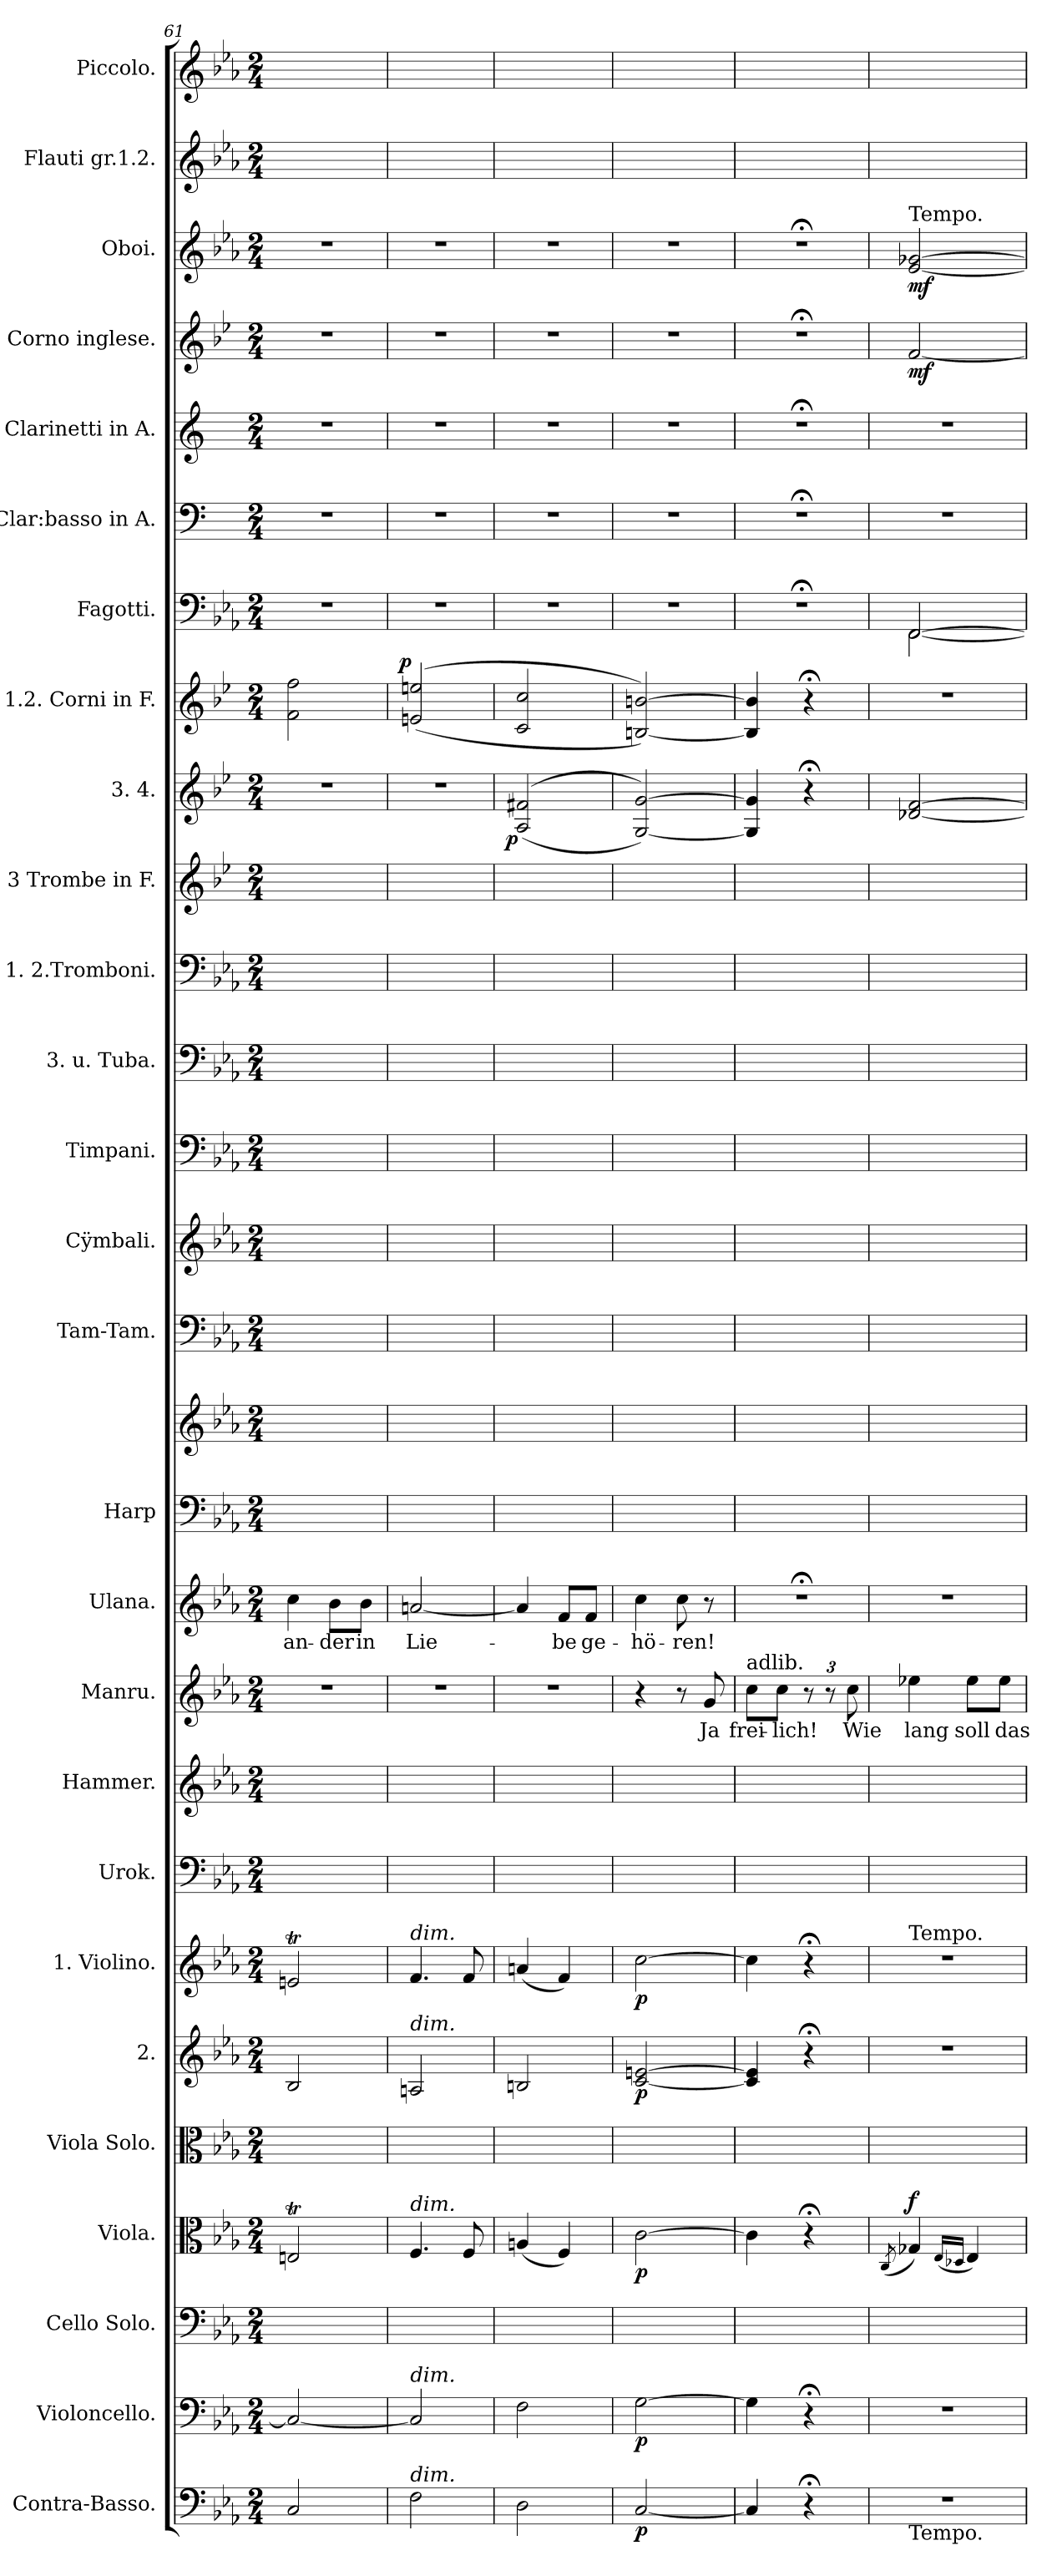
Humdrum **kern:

**kern	**dynam	**kern	**dynam	**kern	**kern	**dynam	**kern	**kern	**dynam	**kern	**dynam	**kern	**kern	**kern	**text	**kern	**text	**kern	**kern	**kern	**kern	**kern	**kern	**kern	**kern	**kern	**dynam	**kern	**dynam	**kern	**kern	**kern	**kern	**dynam	**kern	**dynam	**kern	**kern
*part27	*part27	*part26	*part26	*part25	*part24	*part24	*part23	*part22	*part22	*part21	*part21	*part20	*part19	*part18	*part18	*part17	*part17	*part16	*part16	*part15	*part14	*part13	*part12	*part11	*part10	*part9	*part9	*part8	*part8	*part7	*part6	*part5	*part4	*part4	*part3	*part3	*part2	*part1
*staff28	*staff28	*staff27	*staff27	*staff26	*staff25	*staff25	*staff24	*staff23	*staff23	*staff22	*staff22	*staff21	*staff20	*staff19	*staff19	*staff18	*staff18	*staff17	*staff16	*staff15	*staff14	*staff13	*staff12	*staff11	*staff10	*staff9	*staff9	*staff8	*staff8	*staff7	*staff6	*staff5	*staff4	*staff4	*staff3	*staff3	*staff2	*staff1
*I"Contra-Basso.	*	*I"Violoncello.	*	*I"Cello Solo.	*I"Viola.	*	*I"Viola Solo.	*I"2.	*	*I"1. Violino.	*	*I"Urok.	*I"Hammer.	*I"Manru.	*	*I"Ulana.	*	*I"Harp	*	*I"Tam-Tam.	*I"Cÿmbali.	*I"Timpani.	*I"3. u. Tuba.	*I"1. 2.Tromboni.	*I"3 Trombe in F.	*I"3. 4.	*	*I"1.2. Corni in F.	*	*I"Fagotti.	*I"Clar:basso in A.	*I"Clarinetti in A.	*I"Corno inglese.	*	*I"Oboi.	*	*I"Flauti gr.1.2.	*I"Piccolo.
*I'C.-B.	*	*I'Vcll.	*	*	*I'Vl.	*	*I'Vla	*	*	*I'1. Viol.	*	*	*	*	*	*	*	*I'Hp	*	*	*	*I'Timp.	*I'3.u. Tub.	*I'1.2. Tromb.	*I'Trombe.	*	*	*I'1.2. Corn.	*	*I'Fag.	*I'basso.	*I'1.2. Clar.A.	*I'Cor.ingl.	*	*I'Ob.	*	*I'Fl.	*
*clefF4	*	*clefF4	*	*clefF4	*clefC3	*	*clefC3	*clefG2	*	*clefG2	*	*clefF4	*clefG2	*clefG2	*	*clefG2	*	*clefF4	*clefG2	*clefF4	*clefG2	*clefF4	*clefF4	*clefF4	*clefG2	*clefG2	*	*clefG2	*	*clefF4	*clefF4	*clefG2	*clefG2	*	*clefG2	*	*clefG2	*clefG2
*	*	*	*	*	*	*	*	*	*	*	*	*	*	*	*	*	*	*	*	*	*	*	*	*	*ITrd-3c-5	*ITrd4c7	*	*ITrd4c7	*	*	*ITrd2c3	*ITrd2c3	*ITrd4c7	*	*	*	*	*
*k[b-e-a-]	*	*k[b-e-a-]	*	*k[b-e-a-]	*k[b-e-a-]	*	*k[b-e-a-]	*k[b-e-a-]	*	*k[b-e-a-]	*	*k[b-e-a-]	*k[b-e-a-]	*k[b-e-a-]	*	*k[b-e-a-]	*	*k[b-e-a-]	*k[b-e-a-]	*k[b-e-a-]	*k[b-e-a-]	*k[b-e-a-]	*k[b-e-a-]	*k[b-e-a-]	*k[b-e-a-]	*k[b-e-a-]	*	*k[b-e-a-]	*	*k[b-e-a-]	*k[f#c#g#]	*k[f#c#g#]	*k[b-e-a-]	*	*k[b-e-a-]	*	*k[b-e-a-]	*k[b-e-a-]
*M2/4	*	*M2/4	*	*M2/4	*M2/4	*	*M2/4	*M2/4	*	*M2/4	*	*M2/4	*M2/4	*M2/4	*	*M2/4	*	*M2/4	*M2/4	*M2/4	*M2/4	*M2/4	*M2/4	*M2/4	*M2/4	*M2/4	*	*M2/4	*	*M2/4	*M2/4	*M2/4	*M2/4	*	*M2/4	*	*M2/4	*M2/4
=61	=61	=61	=61	=61	=61	=61	=61	=61	=61	=61	=61	=61	=61	=61	=61	=61	=61	=61	=61	=61	=61	=61	=61	=61	=61	=61	=61	=61	=61	=61	=61	=61	=61	=61	=61	=61	=61	=61
2C/	.	2C/_	.	2ryy	2Ent/	.	2ryy	2B-/	.	2ent/	.	2ryy	2ryy	2r	.	4cc\	-an-	2ryy	2ryy	2ryy	2ryy	2ryy	2ryy	2ryy	2ryy	2r	.	2B-\ 2b-\	.	2r	2r	2r	2r	.	2r	.	2ryy	2ryy
.	.	.	.	.	.	.	.	.	.	.	.	.	.	.	.	8b-\L	-der	.	.	.	.	.	.	.	.	.	.	.	.	.	.	.	.	.	.	.	.	.
.	.	.	.	.	.	.	.	.	.	.	.	.	.	.	.	8b-\J	in	.	.	.	.	.	.	.	.	.	.	.	.	.	.	.	.	.	.	.	.	.
=62	=62	=62	=62	=62	=62	=62	=62	=62	=62	=62	=62	=62	=62	=62	=62	=62	=62	=62	=62	=62	=62	=62	=62	=62	=62	=62	=62	=62	=62	=62	=62	=62	=62	=62	=62	=62	=62	=62
!	!	!	!	!	!	!	!	!	!	!LO:TX:i:t=dim.	!	!	!	!	!	!	!	!	!	!	!	!	!	!	!	!	!	!	!	!	!	!	!	!	!	!	!	!
!	!	!	!	!	!	!	!	!LO:TX:i:t=dim.	!	!	!	!	!	!	!	!	!	!	!	!	!	!	!	!	!	!	!	!	!	!	!	!	!	!	!	!	!	!
!	!	!	!	!	!LO:TX:i:t=dim.	!	!	!	!	!	!	!	!	!	!	!	!	!	!	!	!	!	!	!	!	!	!	!	!	!	!	!	!	!	!	!	!	!
!	!	!LO:TX:i:t=dim.	!	!	!	!	!	!	!	!	!	!	!	!	!	!	!	!	!	!	!	!	!	!	!	!	!	!	!	!	!	!	!	!	!	!	!	!
!LO:TX:i:t=dim.	!	!	!	!	!	!	!	!	!	!	!	!	!	!	!	!	!	!	!	!	!	!	!	!	!	!	!	!	!	!	!	!	!	!	!	!	!	!
!	!	!	!	!	!	!	!	!	!	!	!	!	!	!	!	!	!	!	!	!	!	!	!	!	!	!	!	!	!LO:DY:a:rj	!	!	!	!	!	!	!	!	!
2F\	.	2C/]	.	2ryy	4.F/	.	2ryy	2An/	.	4.f/	.	2ryy	2ryy	2r	.	[2an/	Lie-	2ryy	2ryy	2ryy	2ryy	2ryy	2ryy	2ryy	2ryy	2r	.	(<(>2An/ 2an/	p	2r	2r	2r	2r	.	2r	.	2ryy	2ryy
.	.	.	.	.	8F/	.	.	.	.	8f/	.	.	.	.	.	.	.	.	.	.	.	.	.	.	.	.	.	.	.	.	.	.	.	.	.	.	.	.
=63	=63	=63	=63	=63	=63	=63	=63	=63	=63	=63	=63	=63	=63	=63	=63	=63	=63	=63	=63	=63	=63	=63	=63	=63	=63	=63	=63	=63	=63	=63	=63	=63	=63	=63	=63	=63	=63	=63
!	!	!	!	!	!	!	!	!	!	!	!	!	!	!	!	!	!	!	!	!	!	!	!	!	!	!	!LO:DY:b:rj	!	!	!	!	!	!	!	!	!	!	!
2D\	.	2F\	.	2ryy	(4An/	.	2ryy	2Bn/	.	(4an/	.	2ryy	2ryy	2r	.	4a/]	.	2ryy	2ryy	2ryy	2ryy	2ryy	2ryy	2ryy	2ryy	(<(>2D/ 2Bn/	p	2F/ 2f/	.	2r	2r	2r	2r	.	2r	.	2ryy	2ryy
.	.	.	.	.	4F/)	.	.	.	.	4f/)	.	.	.	.	.	8f/L	-be	.	.	.	.	.	.	.	.	.	.	.	.	.	.	.	.	.	.	.	.	.
.	.	.	.	.	.	.	.	.	.	.	.	.	.	.	.	8f/J	ge-	.	.	.	.	.	.	.	.	.	.	.	.	.	.	.	.	.	.	.	.	.
=64	=64	=64	=64	=64	=64	=64	=64	=64	=64	=64	=64	=64	=64	=64	=64	=64	=64	=64	=64	=64	=64	=64	=64	=64	=64	=64	=64	=64	=64	=64	=64	=64	=64	=64	=64	=64	=64	=64
[2C/	p	[2G\	p	2ryy	[2c\	p	2ryy	[2c/ [2en/	p	[2cc\	p	2ryy	2ryy	4r	.	4cc\	-hö-	2ryy	2ryy	2ryy	2ryy	2ryy	2ryy	2ryy	2ryy	[2C/ [2c/))	.	[2En/ [2en/))	.	2r	2r	2r	2r	.	2r	.	2ryy	2ryy
.	.	.	.	.	.	.	.	.	.	.	.	.	.	8r	.	8cc\	-ren!	.	.	.	.	.	.	.	.	.	.	.	.	.	.	.	.	.	.	.	.	.
.	.	.	.	.	.	.	.	.	.	.	.	.	.	8g/	Ja	8r	.	.	.	.	.	.	.	.	.	.	.	.	.	.	.	.	.	.	.	.	.	.
=65	=65	=65	=65	=65	=65	=65	=65	=65	=65	=65	=65	=65	=65	=65	=65	=65	=65	=65	=65	=65	=65	=65	=65	=65	=65	=65	=65	=65	=65	=65	=65	=65	=65	=65	=65	=65	=65	=65
!	!	!	!	!	!	!	!	!	!	!	!	!	!	!LO:TX:a:t=adlib.	!	!	!	!	!	!	!	!	!	!	!	!	!	!	!	!	!	!	!	!	!	!	!	!
4C/]	.	4G\]	.	2ryy	4c\]	.	2ryy	4c]/ 4e]/	.	4cc\]	.	2ryy	2ryy	8cc\L	frei-	2r;<	.	2ryy	2ryy	2ryy	2ryy	2ryy	2ryy	2ryy	2ryy	4C]/ 4c]/	.	4E]/ 4e]/	.	2r;<	2r;<	2r;<	2r;<	.	2r;<	.	2ryy	2ryy
.	.	.	.	.	.	.	.	.	.	.	.	.	.	8cc\J	-lich!	.	.	.	.	.	.	.	.	.	.	.	.	.	.	.	.	.	.	.	.	.	.	.
*	*	*	*	*	*	*	*	*	*	*	*	*	*	*Xbrackettup	*	*	*	*	*	*	*	*	*	*	*	*	*	*	*	*	*	*	*	*	*	*	*	*
4r;<	.	4r;<	.	.	4r;<	.	.	4r;<	.	4r;<	.	.	.	12r	.	.	.	.	.	.	.	.	.	.	.	4r;<	.	4r;<	.	.	.	.	.	.	.	.	.	.
.	.	.	.	.	.	.	.	.	.	.	.	.	.	12r	.	.	.	.	.	.	.	.	.	.	.	.	.	.	.	.	.	.	.	.	.	.	.	.
.	.	.	.	.	.	.	.	.	.	.	.	.	.	12cc\	Wie	.	.	.	.	.	.	.	.	.	.	.	.	.	.	.	.	.	.	.	.	.	.	.
=66	=66	=66	=66	=66	=66	=66	=66	=66	=66	=66	=66	=66	=66	=66	=66	=66	=66	=66	=66	=66	=66	=66	=66	=66	=66	=66	=66	=66	=66	=66	=66	=66	=66	=66	=66	=66	=66	=66
.	.	.	.	.	(8qC/	.	.	.	.	.	.	.	.	.	.	.	.	.	.	.	.	.	.	.	.	.	.	.	.	.	.	.	.	.	.	.	.	.
*	*	*	*	*	*	*	*	*	*	*	*	*	*	*	*	*	*	*	*	*	*	*	*	*	*	*	*	*	*	*^	*	*	*	*	*	*	*	*
!	!	!	!	!	!	!	!	!	!	!	!	!	!	!	!	!	!	!	!	!	!	!	!	!	!	!	!	!	!	!	!	!	!	!	!	!LO:TX:a:t=Tempo.	!	!	!
!	!	!	!	!	!	!	!	!	!	!LO:TX:a:t=Tempo.	!	!	!	!	!	!	!	!	!	!	!	!	!	!	!	!	!	!	!	!	!	!	!	!	!	!	!	!	!
!LO:TX:b:t=Tempo.	!	!	!	!	!	!	!	!	!	!	!	!	!	!	!	!	!	!	!	!	!	!	!	!	!	!	!	!	!	!	!	!	!	!	!	!	!	!	!
!	!	!	!	!	!	!LO:DY:a	!	!	!	!	!	!	!	!	!	!	!	!	!	!	!	!	!	!	!	!	!	!	!	!	!	!	!	!	!	!	!	!	!
2r	.	2r	.	2ryy	4G-X/)	f	2ryy	2r	.	2r	.	2ryy	2ryy	4ee-X\	lang	2r	.	2ryy	2ryy	2ryy	2ryy	2ryy	2ryy	2ryy	2ryy	[2G-X/ [2B-/	.	2r	.	[2FF/	[2FF\	2r	2r	[2B-/	mf	[2e-/ [2g-X/	mf	2ryy	2ryy
.	.	.	.	.	(16qqE-/LL	.	.	.	.	.	.	.	.	.	.	.	.	.	.	.	.	.	.	.	.	.	.	.	.	.	.	.	.	.	.	.	.	.	.
.	.	.	.	.	16qqD-X/JJ	.	.	.	.	.	.	.	.	.	.	.	.	.	.	.	.	.	.	.	.	.	.	.	.	.	.	.	.	.	.	.	.	.	.
.	.	.	.	.	4E-/)	.	.	.	.	.	.	.	.	8ee-\L	soll	.	.	.	.	.	.	.	.	.	.	.	.	.	.	.	.	.	.	.	.	.	.	.	.
.	.	.	.	.	.	.	.	.	.	.	.	.	.	8ee-\J	das	.	.	.	.	.	.	.	.	.	.	.	.	.	.	.	.	.	.	.	.	.	.	.	.
*	*	*	*	*	*	*	*	*	*	*	*	*	*	*	*	*	*	*	*	*	*	*	*	*	*	*	*	*	*	*v	*v	*	*	*	*	*	*	*	*
=	=	=	=	=	=	=	=	=	=	=	=	=	=	=	=	=	=	=	=	=	=	=	=	=	=	=	=	=	=	=	=	=	=	=	=	=	=	=
*-	*-	*-	*-	*-	*-	*-	*-	*-	*-	*-	*-	*-	*-	*-	*-	*-	*-	*-	*-	*-	*-	*-	*-	*-	*-	*-	*-	*-	*-	*-	*-	*-	*-	*-	*-	*-	*-	*-
